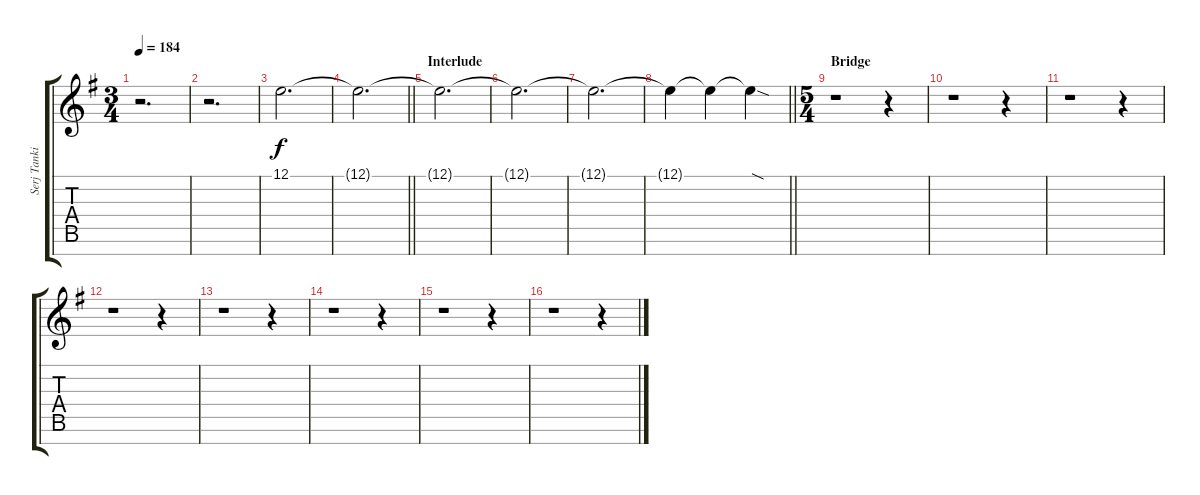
\track ("Serj Tankian [Backing Vocals]" "Serj Tanki") {instrument clarinet}
\staff {score tabs}
\tuning (E4 B3 G3 D3 A2 E2 B1) {hide}
\ts (3 4)
\tempo 184
\clef g2
\ks eminor
r.2{d dy f} |
r.2{d} |
12.1.2{d} |
\barLineRight lightlight
12.1{t}.2{d} |
\section ("" "Interlude")
12.1{t}.2{d} |
12.1{t}.2{d} |
12.1{t}.2{d} |
\barLineRight lightlight
12.1{t}.4 12.1{t}.4 12.1{sod t}.4 |
\ts (5 4)
\section ("" "Bridge")
r.1 r.4 |
r.1 r.4 |
r.1 r.4 |
r.1 r.4 |
r.1 r.4 |
r.1 r.4 |
r.1 r.4 |
r.1 r.4
